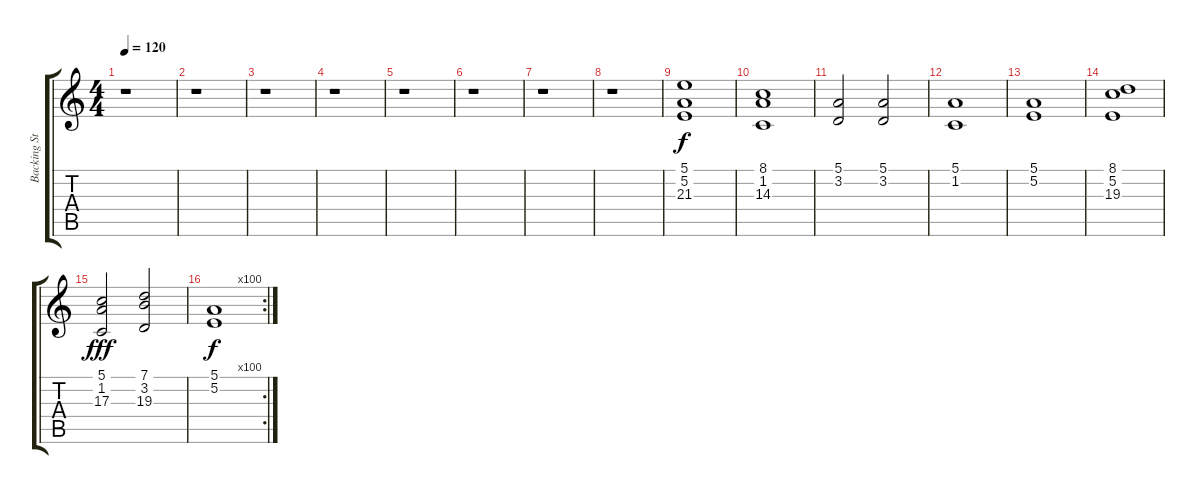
\track ("Backing Strings" "Backing St") {instrument stringensemble2}
\staff {score tabs}
\tuning (E4 B3 G3 D3 A2 E2) {hide}
\ts (4 4)
\tempo 120
\clef g2
\ks c
r.1{dy f} |
r.1 |
r.1 |
r.1 |
r.1 |
r.1 |
r.1 |
r.1 |
(5.1 5.2 21.3).1 |
(8.1 1.2 14.3).1 |
(5.1 3.2).2 (5.1 3.2).2 |
(5.1 1.2).1 |
(5.1 5.2).1 |
(8.1 5.2 19.3).1 |
(5.1 1.2 17.3).2{dy fff} (7.1 3.2 19.3).2 |
\rc 100
(5.1 5.2).1{dy f}
